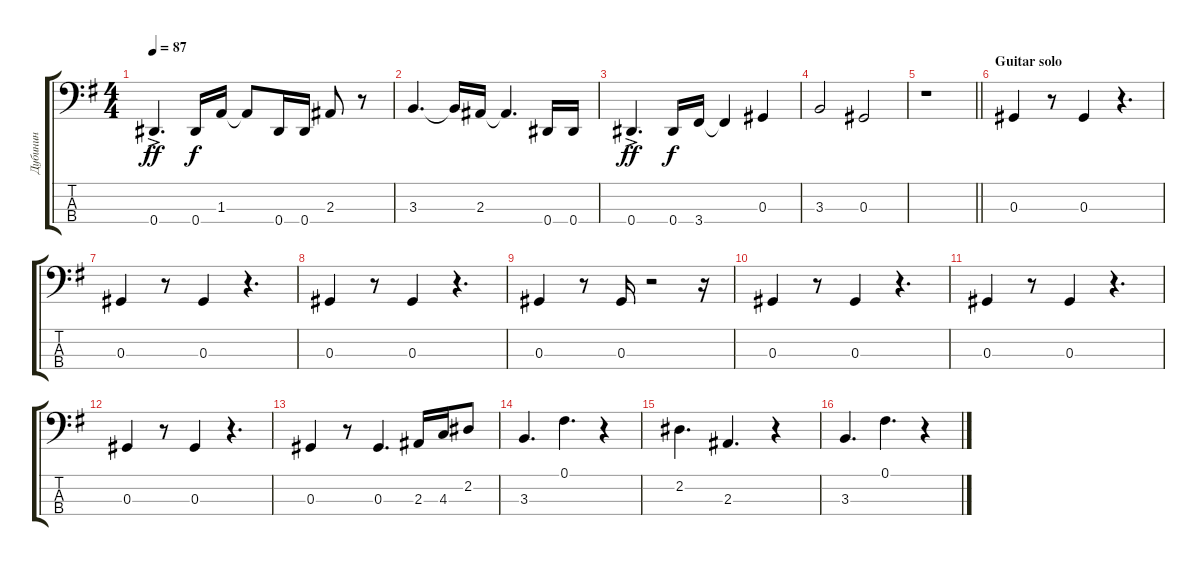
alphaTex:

\track ("Дубинин" "Дубинин") {instrument electricbassfinger}
\staff {score tabs}
\tuning (Gb2 Db2 Ab1 Eb1) {hide}
\ts (4 4)
\tempo 87
\clef f4
\ks g
0.4{ac}.4{d dy ff} 0.4.16{dy f} 1.3.16 1.3{t}.8 0.4.16 0.4.16 2.3.8 r.8 |
3.3.4{d} 3.3{t}.16 2.3.16 2.3{t}.4{d} 0.4.16 0.4.16 |
0.4{ac}.4{d dy ff} 0.4.16{dy f} 3.4.16 3.4{t}.4 0.3.4 |
3.3.2 0.3.2 |
\barLineRight lightlight
r.1 |
\section ("" "Guitar solo")
0.3.4 r.8 0.3.4 r.4{d} |
0.3.4 r.8 0.3.4 r.4{d} |
0.3.4 r.8 0.3.4 r.4{d} |
0.3.4 r.8 0.3.16 r.2 r.16 |
0.3.4 r.8 0.3.4 r.4{d} |
0.3.4 r.8 0.3.4 r.4{d} |
0.3.4 r.8 0.3.4 r.4{d} |
0.3.4 r.8 0.3.4{d} 2.3.16 4.3.16 2.2.8 |
3.3.4{d} 0.1.4{d} r.4 |
2.2.4{d} 2.3.4{d} r.4 |
3.3.4{d} 0.1.4{d} r.4
